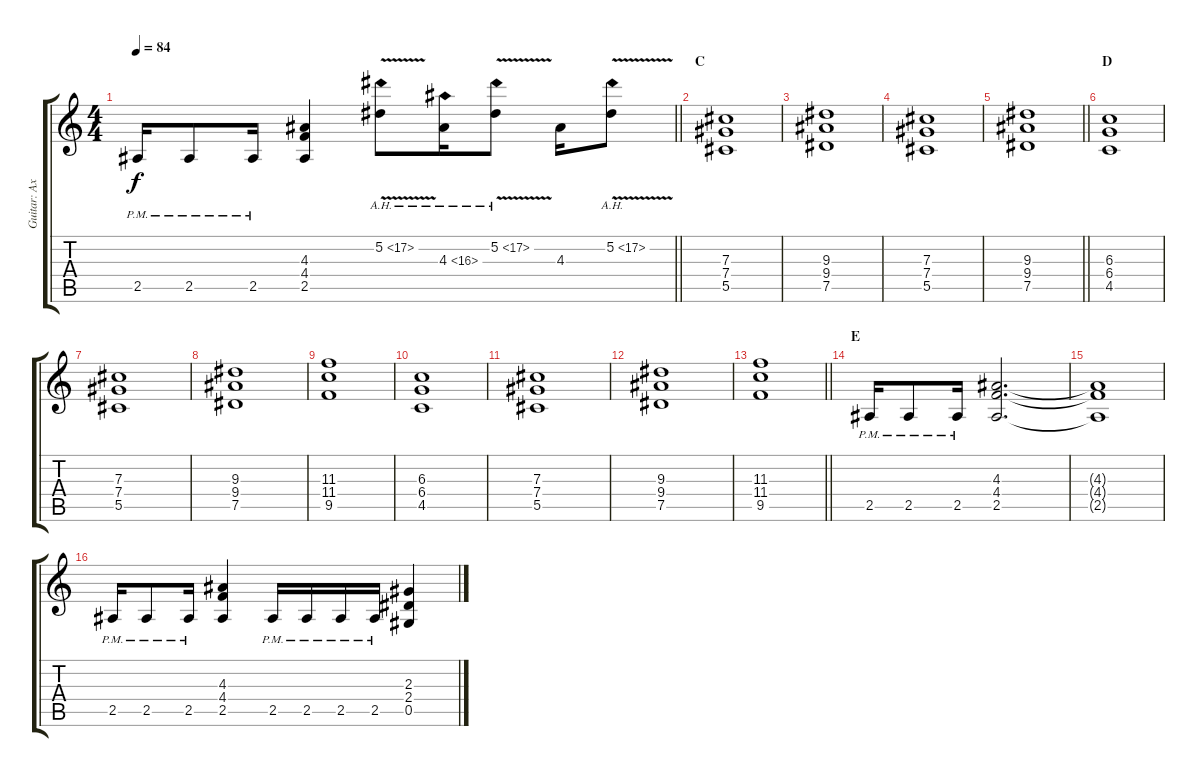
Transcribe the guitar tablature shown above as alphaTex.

\track ("Guitar: Axel" "Guitar: Ax") {instrument distortionguitar}
\staff {score tabs}
\tuning (Eb4 Bb3 Gb3 Db3 Ab2 Eb2) {hide}
\ts (4 4)
\tempo 84
\clef g2
\barLineRight lightlight
\ks c
2.5{pm}.16{dy f} 2.5{pm}.8 2.5{pm}.16 (4.3 4.4 2.5).4 5.2{ah 12 v}.8 4.3{ah 12}.16 5.2{ah 12 v}.8 4.3.16 5.2{ah 12 v}.8 |
\section ("" "C")
(7.3 7.4 5.5).1 |
(9.3 9.4 7.5).1 |
(7.3 7.4 5.5).1 |
\barLineRight lightlight
(9.3 9.4 7.5).1 |
\section ("" "D")
(6.3 6.4 4.5).1 |
(7.3 7.4 5.5).1 |
(9.3 9.4 7.5).1 |
(11.3 11.4 9.5).1 |
(6.3 6.4 4.5).1 |
(7.3 7.4 5.5).1 |
(9.3 9.4 7.5).1 |
\barLineRight lightlight
(11.3 11.4 9.5).1 |
\section ("" "E")
2.5{pm}.16 2.5{pm}.8 2.5{pm}.16 (4.3 4.4 2.5).2{d} |
(4.3{t} 4.4{t} 2.5{t}).1 |
2.5{pm}.16 2.5{pm}.8 2.5{pm}.16 (4.3 4.4 2.5).4 2.5{pm}.16 2.5{pm}.16 2.5{pm}.16 2.5{pm}.16 (2.3 2.4 0.5).4
